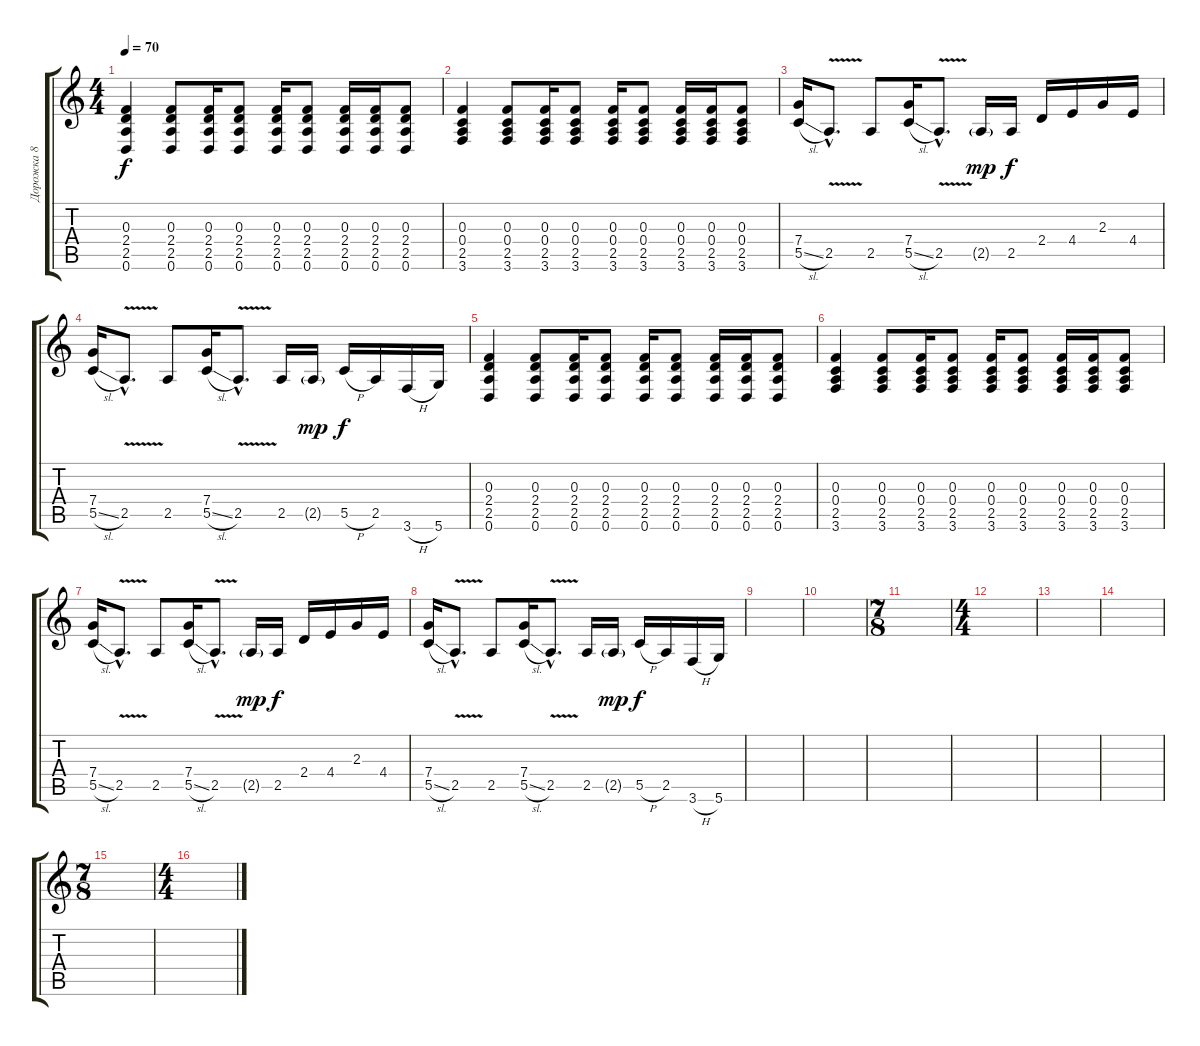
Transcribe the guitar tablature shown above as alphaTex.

\track ("Дорожка 8" "Дорожка 8") {instrument distortionguitar}
\staff {score tabs}
\tuning (D4 A3 F3 C3 G2 D2) {hide}
\ts (4 4)
\tempo 70
\clef g2
\ks c
(0.3 2.4 2.5 0.6).4{dy f} (0.3 2.4 2.5 0.6).8 (0.3 2.4 2.5 0.6).16 (0.3 2.4 2.5 0.6).8 (0.3 2.4 2.5 0.6).16 (0.3 2.4 2.5 0.6).8 (0.3 2.4 2.5 0.6).16 (0.3 2.4 2.5 0.6).16 (0.3 2.4 2.5 0.6).8 |
(0.3 0.4 2.5 3.6).4 (0.3 0.4 2.5 3.6).8 (0.3 0.4 2.5 3.6).16 (0.3 0.4 2.5 3.6).8 (0.3 0.4 2.5 3.6).16 (0.3 0.4 2.5 3.6).8 (0.3 0.4 2.5 3.6).16 (0.3 0.4 2.5 3.6).16 (0.3 0.4 2.5 3.6).8 |
(7.4 5.5{sl}).16 2.5{v hac}.8{d} 2.5.8 (7.4 5.5{sl}).16 2.5{v hac}.8{d} 2.5{g}.16{dy mp} 2.5.16{dy f} 2.4.16 4.4.16 2.3.16 4.4.16 |
(7.4 5.5{sl}).16 2.5{v hac}.8{d} 2.5.8 (7.4 5.5{sl}).16 2.5{v hac}.8{d} 2.5.16 2.5{g}.16{dy mp} 5.5{h}.16{dy f} 2.5.16 3.6{h}.16 5.6.16 |
(0.3 2.4 2.5 0.6).4 (0.3 2.4 2.5 0.6).8 (0.3 2.4 2.5 0.6).16 (0.3 2.4 2.5 0.6).8 (0.3 2.4 2.5 0.6).16 (0.3 2.4 2.5 0.6).8 (0.3 2.4 2.5 0.6).16 (0.3 2.4 2.5 0.6).16 (0.3 2.4 2.5 0.6).8 |
(0.3 0.4 2.5 3.6).4 (0.3 0.4 2.5 3.6).8 (0.3 0.4 2.5 3.6).16 (0.3 0.4 2.5 3.6).8 (0.3 0.4 2.5 3.6).16 (0.3 0.4 2.5 3.6).8 (0.3 0.4 2.5 3.6).16 (0.3 0.4 2.5 3.6).16 (0.3 0.4 2.5 3.6).8 |
(7.4 5.5{sl}).16 2.5{v hac}.8{d} 2.5.8 (7.4 5.5{sl}).16 2.5{v hac}.8{d} 2.5{g}.16{dy mp} 2.5.16{dy f} 2.4.16 4.4.16 2.3.16 4.4.16 |
(7.4 5.5{sl}).16 2.5{v hac}.8{d} 2.5.8 (7.4 5.5{sl}).16 2.5{v hac}.8{d} 2.5.16 2.5{g}.16{dy mp} 5.5{h}.16{dy f} 2.5.16 3.6{h}.16 5.6.16 |
|
|
\ts (7 8)
|
\ts (4 4)
|
|
|
\ts (7 8)
|
\ts (4 4)
